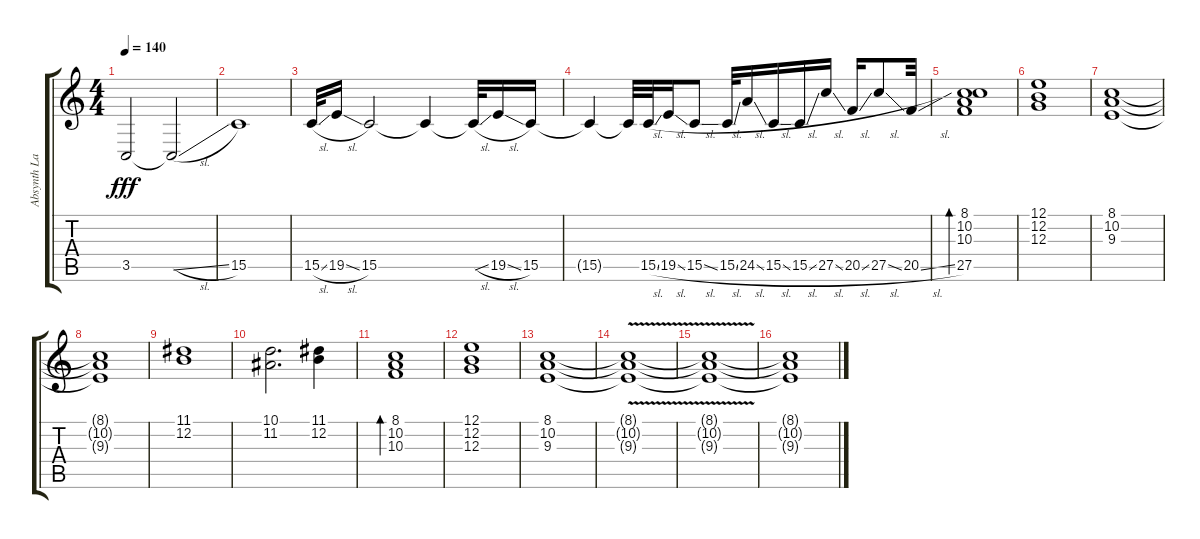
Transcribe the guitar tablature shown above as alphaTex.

\track ("Absynth Layer 2" "Absynth La") {instrument lead2sawtooth}
\staff {score tabs}
\tuning (E4 B3 G3 D3 A2 E2) {hide}
\ts (4 4)
\tempo 140
\clef g2
\ks c
3.5.2{dy fff} 3.5{sl t}.2 |
15.5.1 |
15.5{sl}.32 19.5{sl}.16 15.5.2 15.5{t}.4 15.5{sl t}.32 19.5{sl}.16 15.5.16 |
15.5{t}.4 15.5{t}.32 15.5{sl}.32 19.5{sl}.16 15.5{sl}.8 15.5{sl}.32 24.5{sl}.16 15.5{sl}.16 15.5{sl}.16 27.5{sl}.16 20.5{sl}.16 27.5{sl}.8 20.5{sl}.32 |
(8.1 10.2 10.3 27.5).1{bd 240 volume 11} |
(12.1 12.2 12.3).1 |
(8.1 10.2 9.3).1 |
(8.1{t} 10.2{t} 9.3{t}).1 |
(11.1 12.2).1 |
(10.1 11.2).2{d} (11.1 12.2).4 |
(8.1 10.2 10.3).1{bd 240 volume 11} |
(12.1 12.2 12.3).1 |
(8.1 10.2 9.3).1 |
(8.1{v t} 10.2{v t} 9.3{v t}).1 |
(8.1{t} 10.2{t} 9.3{t}).1 |
(8.1{t} 10.2{t} 9.3{t}).1
